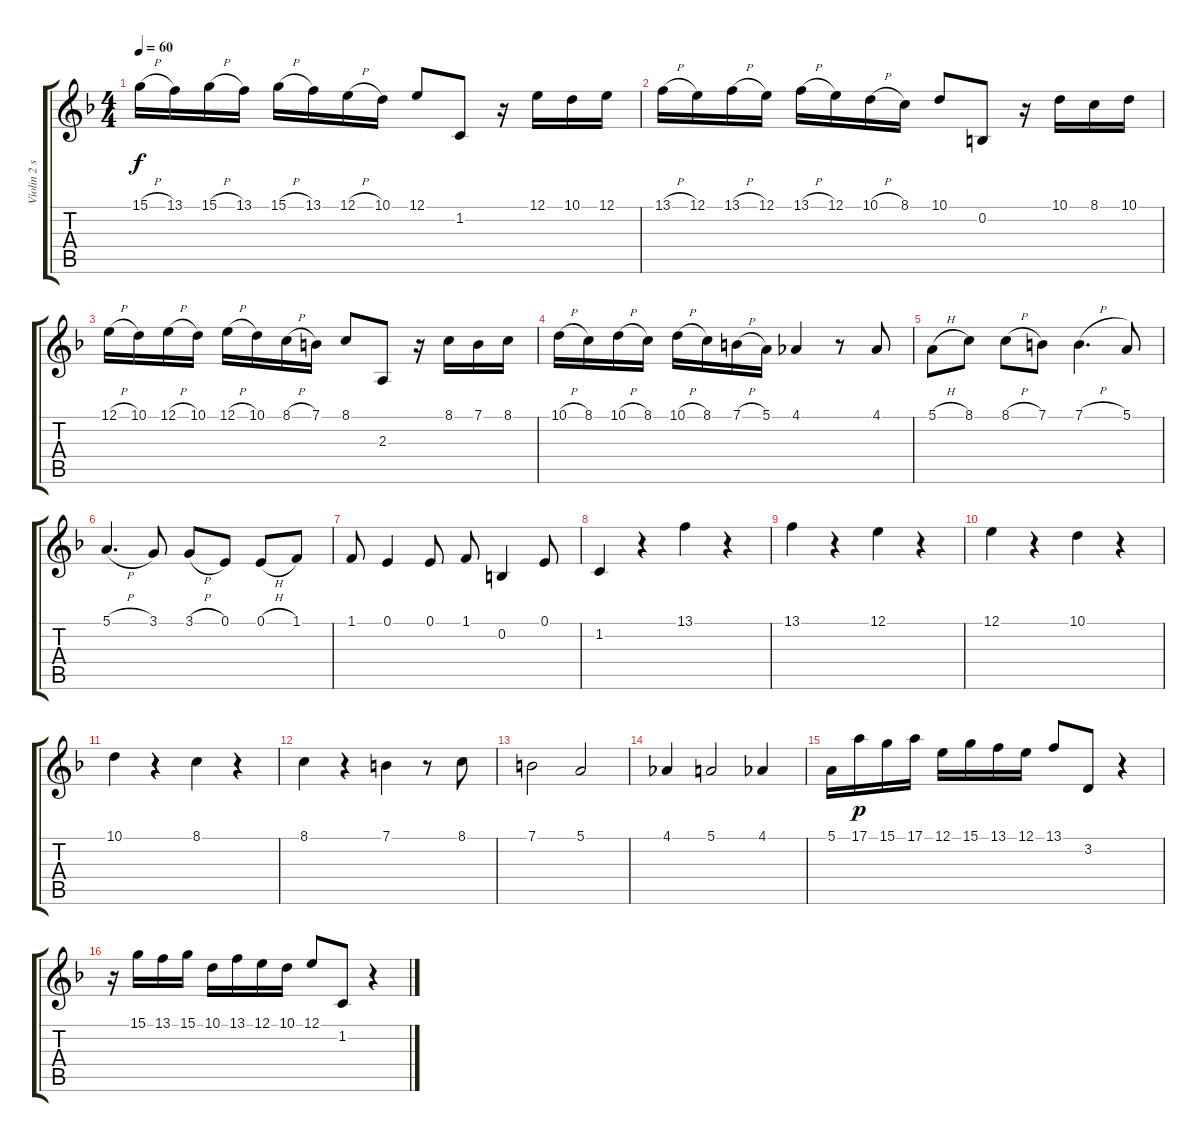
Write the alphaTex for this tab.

\track ("Violin 2 solo" "Violin 2 s") {instrument violin}
\staff {score tabs}
\tuning (E4 B3 G3 D3 A2 E2) {hide}
\ts (4 4)
\tempo 60
\clef g2
\ks f
15.1{h}.16{dy f} 13.1.16 15.1{h}.16 13.1.16 15.1{h}.16 13.1.16 12.1{h}.16 10.1.16 12.1.8 1.2.8 r.16 12.1.16 10.1.16 12.1.16 |
13.1{h}.16 12.1.16 13.1{h}.16 12.1.16 13.1{h}.16 12.1.16 10.1{h}.16 8.1.16 10.1.8 0.2.8 r.16 10.1.16 8.1.16 10.1.16 |
12.1{h}.16 10.1.16 12.1{h}.16 10.1.16 12.1{h}.16 10.1.16 8.1{h}.16 7.1.16 8.1.8 2.3.8 r.16 8.1.16 7.1.16 8.1.16 |
10.1{h}.16 8.1.16 10.1{h}.16 8.1.16 10.1{h}.16 8.1.16 7.1{h}.16 5.1.16 4.1.4 r.8 4.1.8 |
5.1{h}.8 8.1.8 8.1{h}.8 7.1.8 7.1{h}.4{d} 5.1.8 |
5.1{h}.4{d} 3.1.8 3.1{h}.8 0.1.8 0.1{h}.8 1.1.8 |
1.1.8 0.1.4 0.1.8 1.1.8 0.2.4 0.1.8 |
1.2.4 r.4 13.1.4 r.4 |
13.1.4 r.4 12.1.4 r.4 |
12.1.4 r.4 10.1.4 r.4 |
10.1.4 r.4 8.1.4 r.4 |
8.1.4 r.4 7.1.4 r.8 8.1.8 |
7.1.2 5.1.2 |
4.1.4 5.1.2 4.1.4 |
5.1.16 17.1.16{dy p} 15.1.16 17.1.16 12.1.16 15.1.16 13.1.16 12.1.16 13.1.8 3.2.8 r.4 |
r.16 15.1.16 13.1.16 15.1.16 10.1.16 13.1.16 12.1.16 10.1.16 12.1.8 1.2.8 r.4
